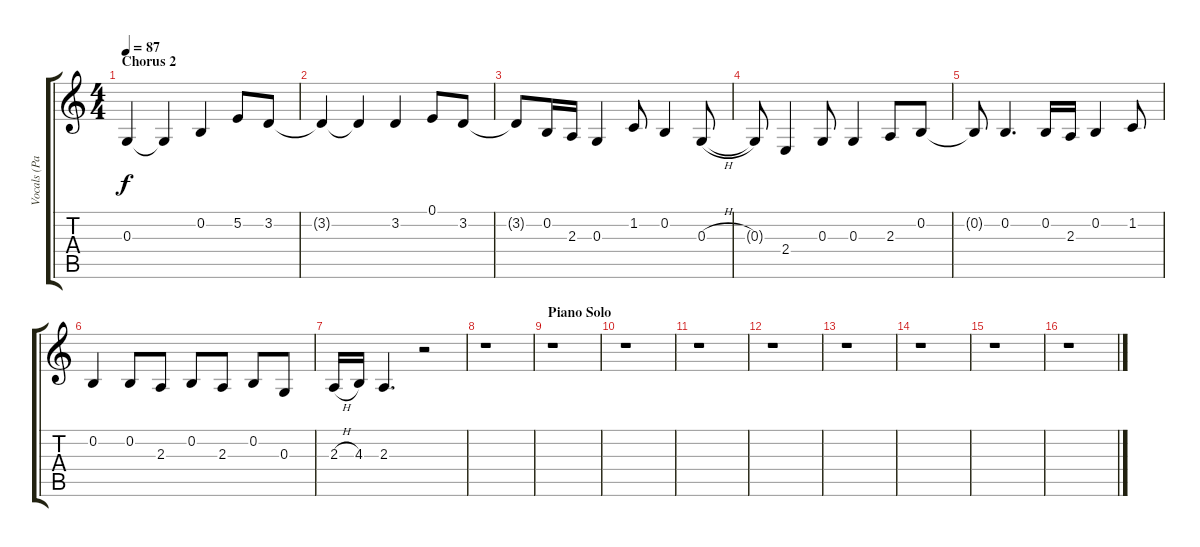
\track ("Vocals (Part I)" "Vocals (Pa") {instrument synthvoice}
\staff {score tabs}
\tuning (E4 B3 G3 D3 A2 E2) {hide}
\ts (4 4)
\section ("" "Chorus 2")
\tempo 87
\clef g2
\ks c
0.3{t}.4{dy f} 0.3{t}.4 0.2.4 5.2.8 3.2.8 |
3.2{t}.4 3.2{t}.4 3.2.4 0.1.8 3.2.8 |
3.2{t}.8 0.2.16 2.3.16 0.3.4 1.2.8 0.2.4 0.3{h}.8 |
0.3{t}.8 2.4.4 0.3.8 0.3.4 2.3.8 0.2.8 |
0.2{t}.8 0.2.4{d} 0.2.16 2.3.16 0.2.4 1.2.8 |
0.2.4 0.2.8 2.3.8 0.2.8 2.3.8 0.2.8 0.3.8 |
2.3{h}.16 4.3.16 2.3.4{d} r.2 |
r.1 |
\section ("" "Piano Solo")
r.1 |
r.1 |
r.1 |
r.1 |
r.1 |
r.1 |
r.1 |
r.1
